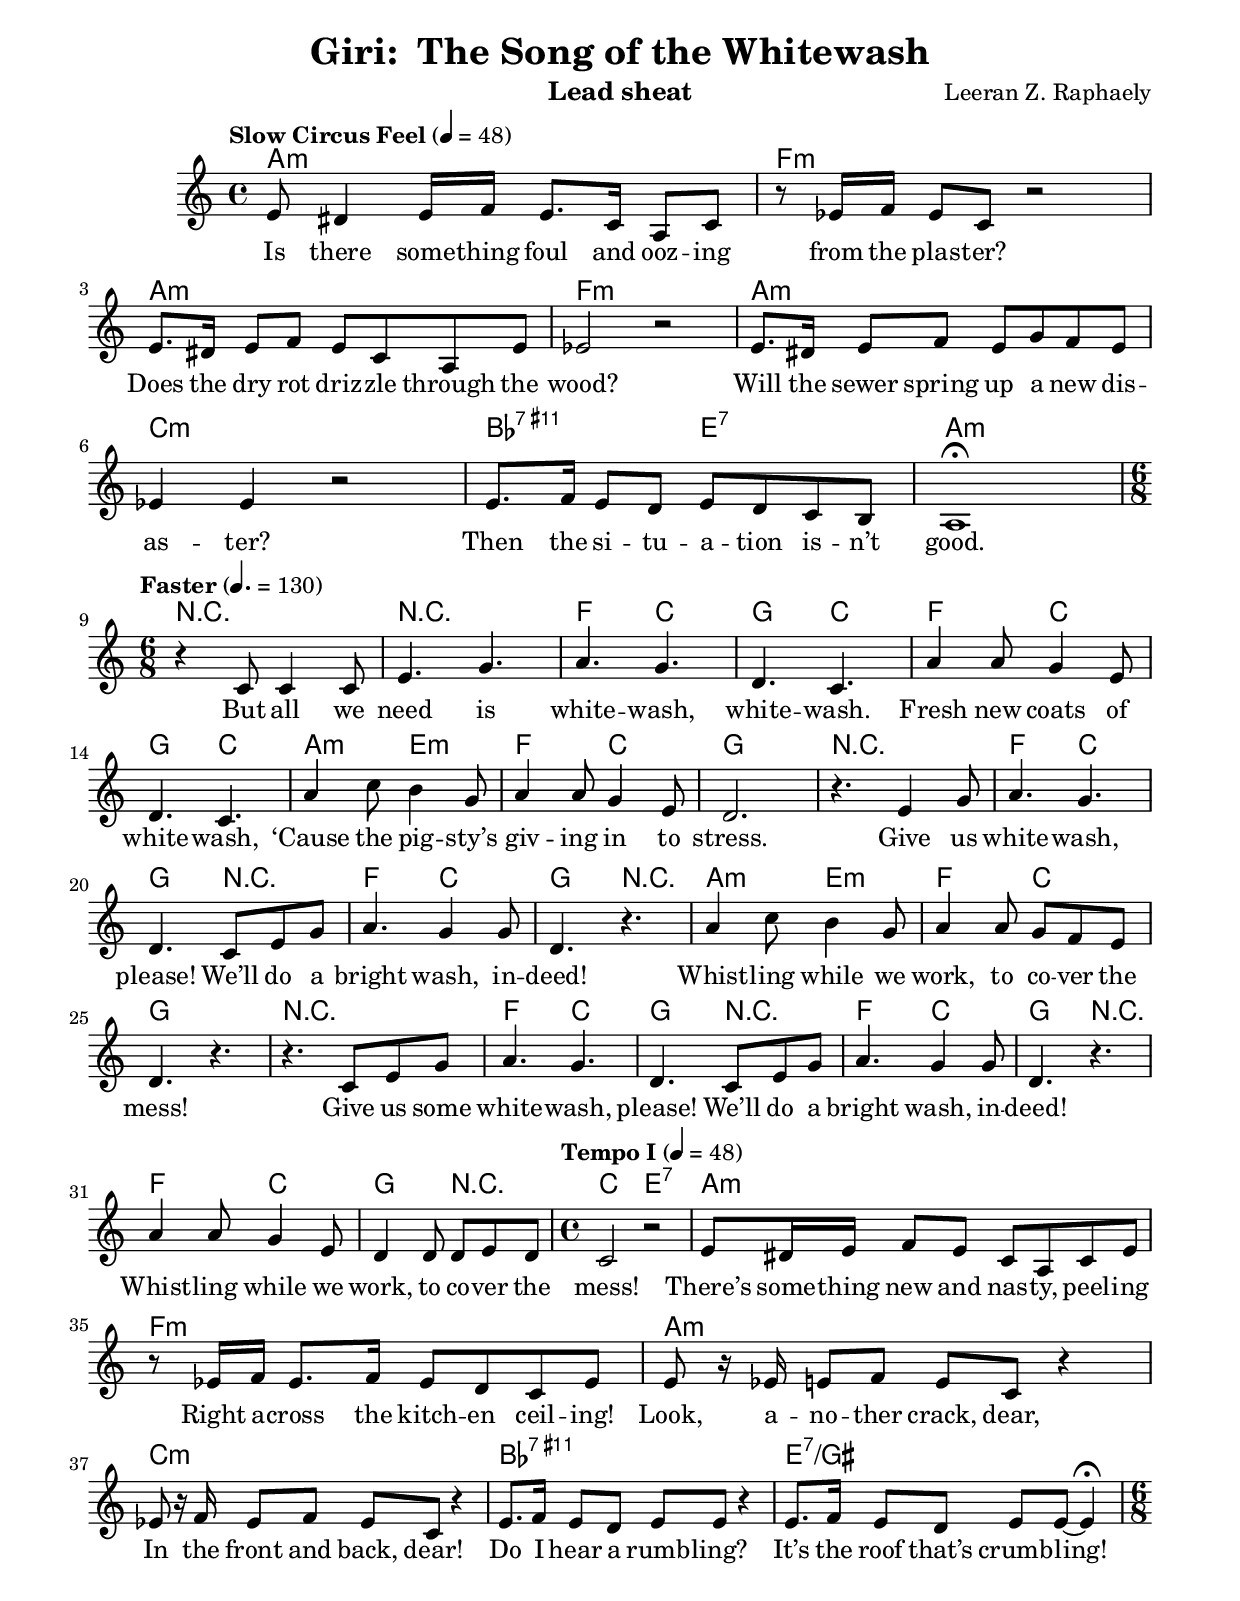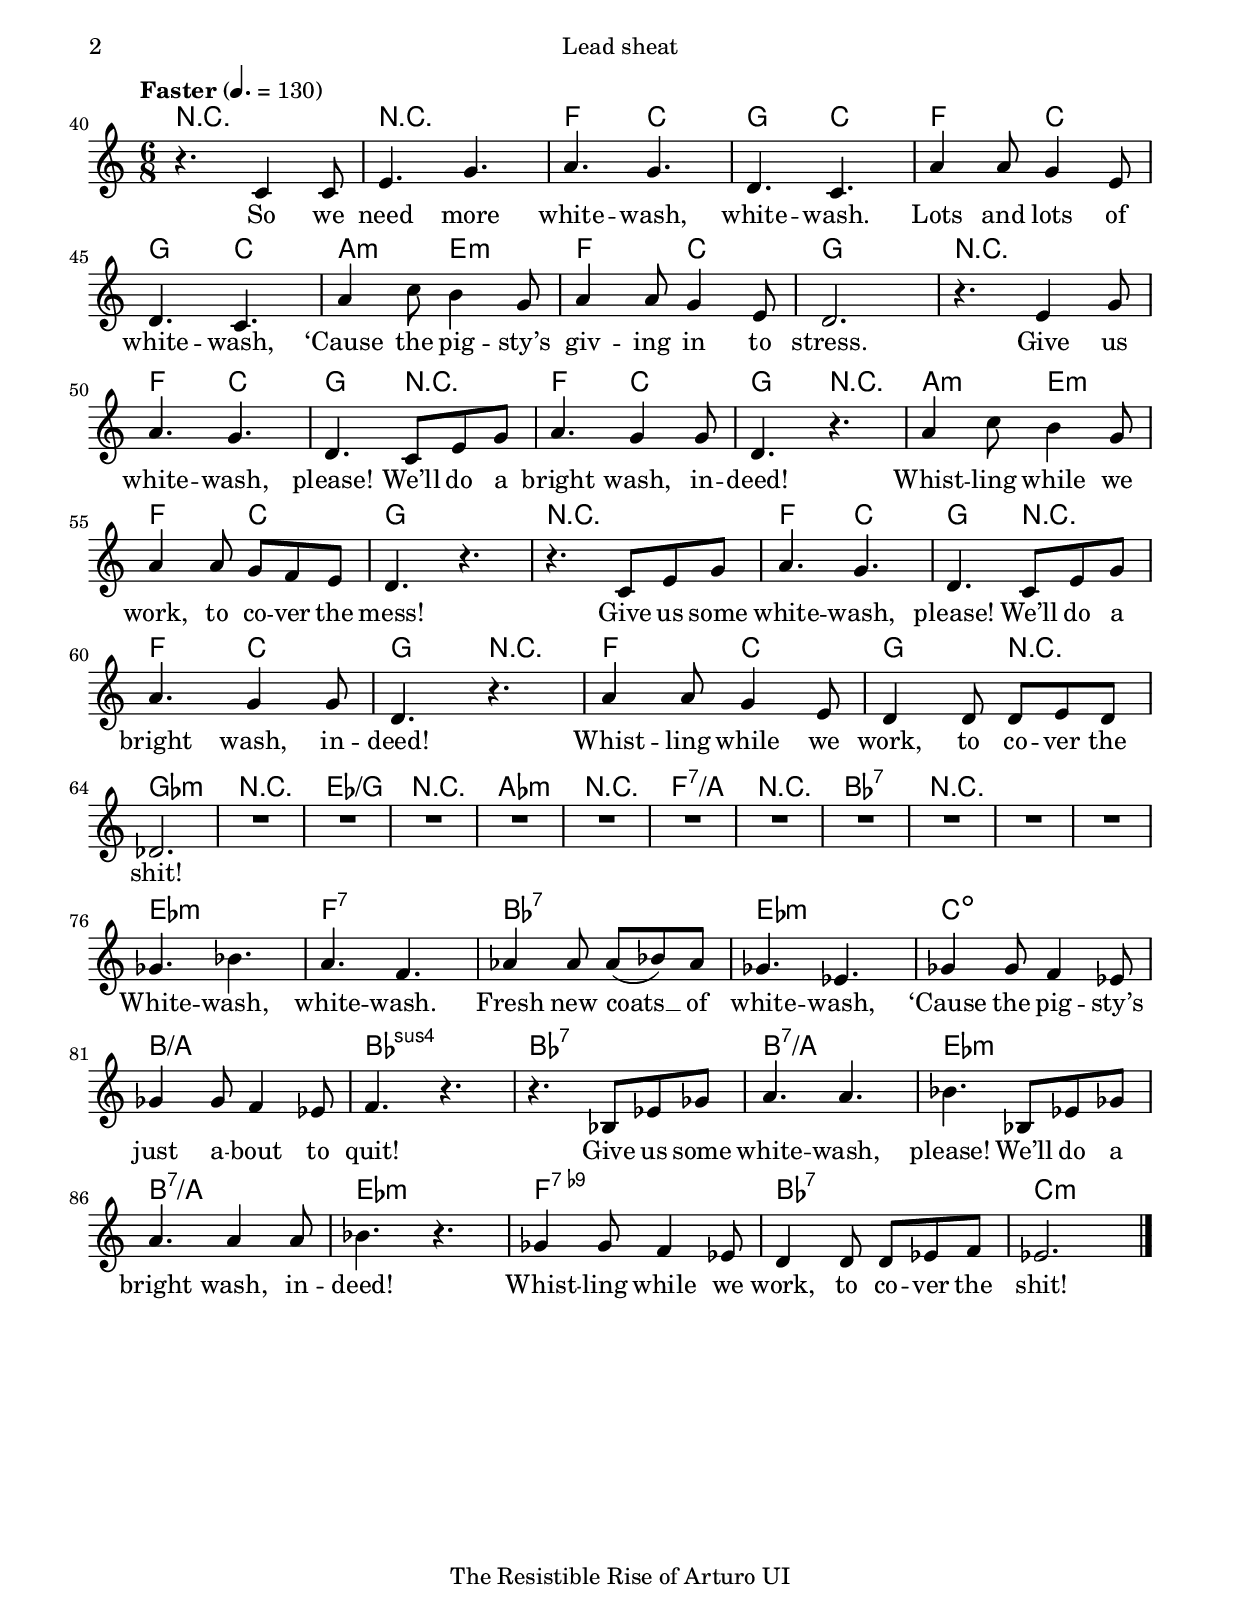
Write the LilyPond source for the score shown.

\header {
	title = "Giri:  The Song of the Whitewash"
	composer = "Leeran Z. Raphaely"
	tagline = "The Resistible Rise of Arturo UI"
	instrument = "Lead sheat"
}

\paper {
	between-system-padding = #8
	% between-system-space = 4\cm

	top-margin=15\mm
	bottom-margin=20\mm
	line-width=18\cm
}

\version "2.10.33"

<<

\chords {
	a1:min f:min a:min f:min a:min c:min bes2:11+ e:7 a1:min

	% Chorus
	r2. r f4. c g c f c g c
	a:min e:min f c g2. r f4. c g r f c g r
	a:min e:min f c g2. r
	f4. c g r f c g r f c g r c2 e:7

	a1:min f:min a:min c:min bes:11+ e:7/gis

	% CHORUS
	r2. r f4. c g c f c g c
	a:min e:min f c g2. r f4. c g r f c g r
	a:min e:min f c g2. r
	f4. c g r f c g r f c g r

	ges2.:min r ees/g r aes:min r f:7/a r bes:7 R2.*3

	ees2.:min f:7 bes:7 ees:min c:dim b/a bes:sus4 bes:7
	b:7/a ees:min b:7/a ees:min f:7.9- bes:7 c:min
}

\relative c' {
	% \autoBeamOff
	\key c \major
	\time 4/4
	\tempo "Slow Circus Feel" 4=48
	e8 dis4 e16 f e8. c16 a8 c
	r8 ees16 f ees8 c r2
	e8. dis16 e8 f e c a e'
	ees2 r
	e8. dis16 e8 f e g f e
	ees4 ees r2
	e8. f16 e8 d e d c b
	a1\fermata

	% CHORUS
	\break
	\time 6/8
	\tempo "Faster" 4.=130
	r4 c8 c4 c8 e4. g
	a g d c
	a'4 a8 g4 e8
	d4. c
	a'4 c8 b4 g8
	a4 a8 g4 e8
	d2. r4. e4 g8
	a4. g d c8 e g
	a4. g4 g8 d4. r
	a'4 c8 b4 g8 a4 a8 g f e
	d4. r r c8 e g
	a4. g d c8 e g
	a4. g4 g8 d4. r
	a'4 a8 g4 e8 d4 d8 d e d

	\time 4/4
	\tempo "Tempo I" 4=48
	c2 r
	e8 dis16 e f8 e c a c e
	r ees16 f ees8. f16 ees8 d c ees
	e8 r16 ees e8 f e c r4
	ees8 r16 f ees8 f ees c r4
	e8. f16 e8 d e e r4
	e8. f16 e8 d e8 e~ e4\fermata

	% CHORUS
	\break
	\time 6/8
	\tempo "Faster" 4.=130
	r4. c4 c8 e4. g
	a g d c
	a'4 a8 g4 e8
	d4. c
	a'4 c8 b4 g8
	a4 a8 g4 e8
	d2. r4. e4 g8
	a4. g d c8 e g
	a4. g4 g8 d4. r
	a'4 c8 b4 g8 a4 a8 g f e
	d4. r r c8 e g
	a4. g d c8 e g
	a4. g4 g8 d4. r
	a'4 a8 g4 e8 d4 d8 d e d
	\break
	des2.
	R2.*11
	\break

	% CHORUS v2
	ges4. bes a f
	aes4 aes8 aes( bes) aes
	ges4. ees
	ges4 ges8 f4 ees8
	ges4 ges8 f4 ees8
	f4. r r bes,8 ees ges
	a4. a bes bes,8 ees ges
	a4. a4 a8 bes4. r
	ges4 ges8 f4 ees8
	d4 d8 d ees f
	ees2.
	

	\bar "|."
}

\addlyrics {
	Is there some -- thing foul and ooz -- ing from the plas -- ter?
	Does the dry rot driz -- zle through the wood?
	Will the sewer spring up a new dis -- as -- ter?
	Then the si -- tu -- a -- tion is -- n’t good.

	But all we need is white -- wash, white -- wash. Fresh new coats of white -- wash,
	‘Cause the pig -- sty’s giv -- ing in to stress.
	Give us white -- wash, please! We’ll do a bright wash, in -- deed!
	Whist -- ling while we work, to co -- ver the mess!
	Give us some white -- wash, please! We’ll do a bright wash, in -- deed!
	Whist -- ling while we work, to co -- ver the mess!

	There’s some -- thing new and nas -- ty, peel -- ing
	Right a -- cross the kitch -- en ceil -- ing!
	Look, a -- no -- ther crack, dear,
	In the front and back, dear!
	Do I hear a rumb -- ling?
	It’s the roof that’s crumb -- ling!

	So we need more white -- wash, white -- wash. Lots and lots of white -- wash,
	‘Cause the pig -- sty’s giv -- ing in to stress.
	Give us white -- wash, please! We’ll do a bright wash, in -- deed!
	Whist -- ling while we work, to co -- ver the mess!

	Give us some white -- wash, please! We’ll do a bright wash, in -- deed!
	Whist -- ling while we work, to co -- ver the shit!

	White -- wash, white -- wash. Fresh new coats __ of white -- wash,
	‘Cause the pig -- sty’s just a -- bout to quit!
	Give us some white -- wash, please! We’ll do a bright wash, in -- deed!
	Whist -- ling while we work, to co -- ver the shit!
}

>>